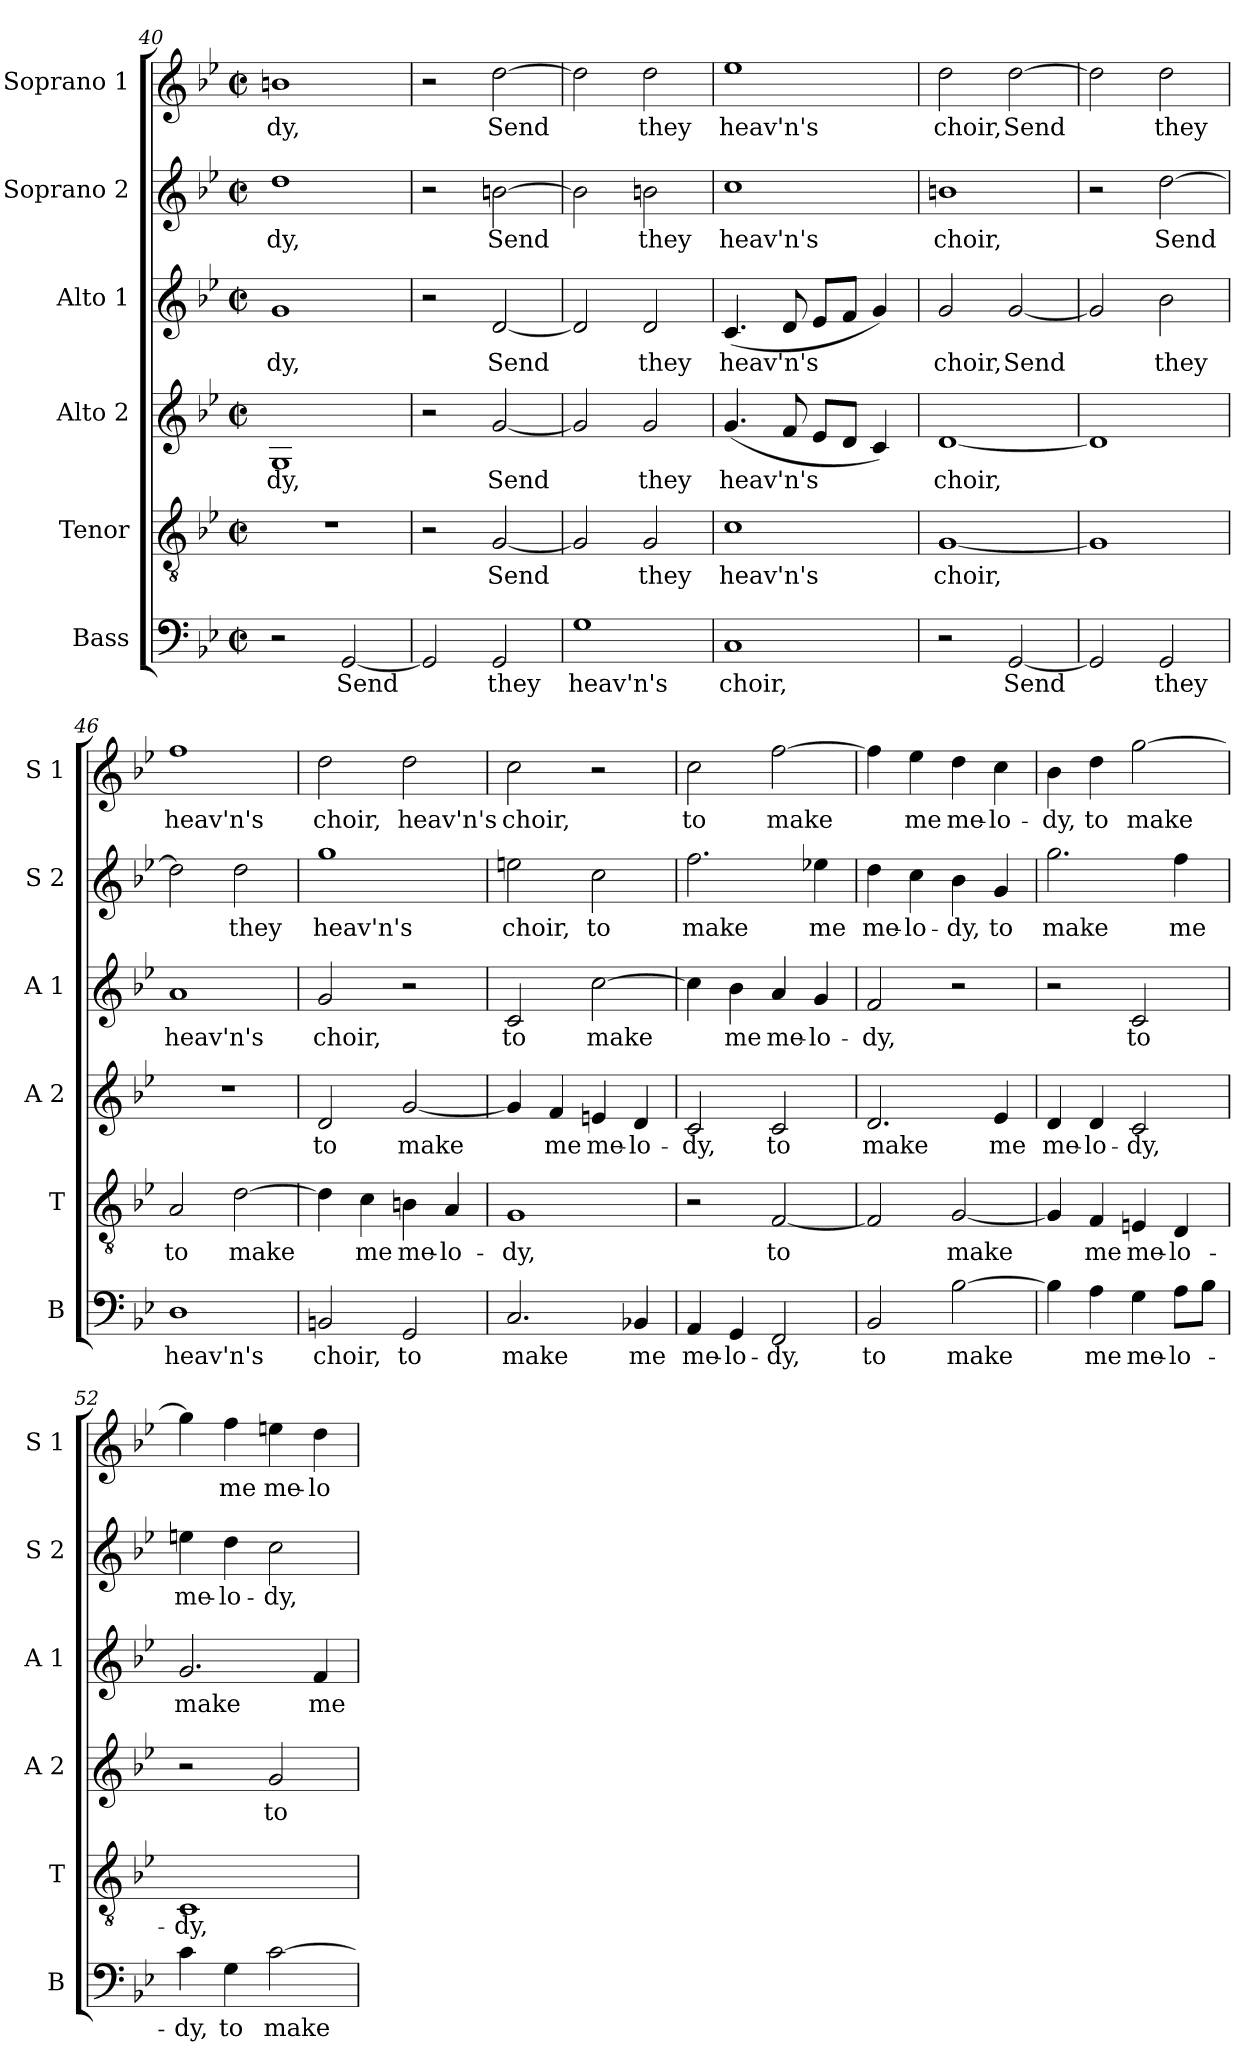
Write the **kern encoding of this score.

**kern	**text	**kern	**text	**kern	**text	**kern	**text	**kern	**text	**kern	**text
*part6	*part6	*part5	*part5	*part4	*part4	*part3	*part3	*part2	*part2	*part1	*part1
*staff6	*staff6	*staff5	*staff5	*staff4	*staff4	*staff3	*staff3	*staff2	*staff2	*staff1	*staff1
*I"Bass	*	*I"Tenor	*	*I"Alto 2	*	*I"Alto 1	*	*I"Soprano 2	*	*I"Soprano 1	*
*I'B	*	*I'T	*	*I'A 2	*	*I'A 1	*	*I'S 2	*	*I'S 1	*
!!LO:LB:g=z
*clefF4	*	*clefGv2	*	*clefG2	*	*clefG2	*	*clefG2	*	*clefG2	*
*k[b-e-]	*	*k[b-e-]	*	*k[b-e-]	*	*k[b-e-]	*	*k[b-e-]	*	*k[b-e-]	*
*B-:	*	*B-:	*	*B-:	*	*B-:	*	*B-:	*	*B-:	*
*M2/2	*	*M2/2	*	*M2/2	*	*M2/2	*	*M2/2	*	*M2/2	*
*met(c|)	*	*met(c|)	*	*met(c|)	*	*met(c|)	*	*met(c|)	*	*met(c|)	*
=40	=40	=40	=40	=40	=40	=40	=40	=40	=40	=40	=40
2r	.	1r	.	1G	-dy,	1g	-dy,	1dd	-dy,	1bn	-dy,
[2GG/	Send	.	.	.	.	.	.	.	.	.	.
=41	=41	=41	=41	=41	=41	=41	=41	=41	=41	=41	=41
2GG/]	.	2r	.	2r	.	2r	.	2r	.	2r	.
2GG/	they	[2G/	Send	[2g/	Send	[2d/	Send	[2bn\	Send	[2dd\	Send
=42	=42	=42	=42	=42	=42	=42	=42	=42	=42	=42	=42
1G	heav'n's	2G/]	.	2g/]	.	2d/]	.	2b\]	.	2dd\]	.
.	.	2G/	they	2g/	they	2d/	they	2bn\	they	2dd\	they
=43	=43	=43	=43	=43	=43	=43	=43	=43	=43	=43	=43
1C	choir,	1c	heav'n's	(4.g/	heav'n's	(4.c/	heav'n's	1cc	heav'n's	1ee-	heav'n's
.	.	.	.	8f/	.	8d/	.	.	.	.	.
.	.	.	.	8e-/L	.	8e-/L	.	.	.	.	.
.	.	.	.	8d/J	.	8f/J	.	.	.	.	.
.	.	.	.	4c/)	.	4g/)	.	.	.	.	.
=44	=44	=44	=44	=44	=44	=44	=44	=44	=44	=44	=44
2r	.	[1G	choir,	[1d	choir,	2g/	choir,	1bn	choir,	2dd\	choir,
[2GG/	Send	.	.	.	.	[2g/	Send	.	.	[2dd\	Send
=45	=45	=45	=45	=45	=45	=45	=45	=45	=45	=45	=45
2GG/]	.	1G]	.	1d]	.	2g/]	.	2r	.	2dd\]	.
2GG/	they	.	.	.	.	2b-\	they	[2dd\	Send	2dd\	they
=46	=46	=46	=46	=46	=46	=46	=46	=46	=46	=46	=46
1D	heav'n's	2A/	to	1r	.	1a	heav'n's	2dd\]	.	1ff	heav'n's
.	.	[2d\	make	.	.	.	.	2dd\	they	.	.
=47	=47	=47	=47	=47	=47	=47	=47	=47	=47	=47	=47
2BBn/	choir,	4d\]	.	2d/	to	2g/	choir,	1gg	heav'n's	2dd\	choir,
.	.	4c\	me	.	.	.	.	.	.	.	.
2GG/	to	4Bn\	me-	[2g/	make	2r	.	.	.	2dd\	heav'n's
.	.	4A/	-lo-	.	.	.	.	.	.	.	.
!!LO:PB:g=z
=48	=48	=48	=48	=48	=48	=48	=48	=48	=48	=48	=48
2.C/	make	1G	-dy,	4g/]	.	2c/	to	2een\	choir,	2cc\	choir,
.	.	.	.	4f/	me	.	.	.	.	.	.
.	.	.	.	4en/	me-	[2cc\	make	2cc\	to	2r	.
4BB-X/	me	.	.	4d/	-lo-	.	.	.	.	.	.
=49	=49	=49	=49	=49	=49	=49	=49	=49	=49	=49	=49
4AA/	me-	2r	.	2c/	-dy,	4cc\]	.	2.ff\	make	2cc\	to
4GG/	-lo-	.	.	.	.	4b-\	me	.	.	.	.
2FF/	-dy,	[2F/	to	2c/	to	4a/	me-	.	.	[2ff\	make
.	.	.	.	.	.	4g/	-lo-	4ee-X\	me	.	.
=50	=50	=50	=50	=50	=50	=50	=50	=50	=50	=50	=50
2BB-/	to	2F/]	.	2.d/	make	2f/	-dy,	4dd\	me-	4ff\]	.
.	.	.	.	.	.	.	.	4cc\	-lo-	4ee-\	me
[2B-\	make	[2G/	make	.	.	2r	.	4b-\	-dy,	4dd\	me-
.	.	.	.	4e-/	me	.	.	4g/	to	4cc\	-lo-
=51	=51	=51	=51	=51	=51	=51	=51	=51	=51	=51	=51
4B-\]	.	4G/]	.	4d/	me-	2r	.	2.gg\	make	4b-\	-dy,
4A\	me	4F/	me	4d/	-lo-	.	.	.	.	4dd\	to
4G\	me-	4En/	me-	2c/	-dy,	2c/	to	.	.	[2gg\	make
8A\L	-lo-	4D/	-lo-	.	.	.	.	4ff\	me	.	.
8B-\J	.	.	.	.	.	.	.	.	.	.	.
=52	=52	=52	=52	=52	=52	=52	=52	=52	=52	=52	=52
4c\	-dy,	1C	-dy,	2r	.	2.g/	make	4een\	me-	4gg\]	.
4G\	to	.	.	.	.	.	.	4dd\	-lo-	4ff\	me
[2c\	make	.	.	2g/	to	.	.	2cc\	-dy,	4een\	me-
.	.	.	.	.	.	4f/	me	.	.	4dd\	-lo-
=	=	=	=	=	=	=	=	=	=	=	=
*-	*-	*-	*-	*-	*-	*-	*-	*-	*-	*-	*-
